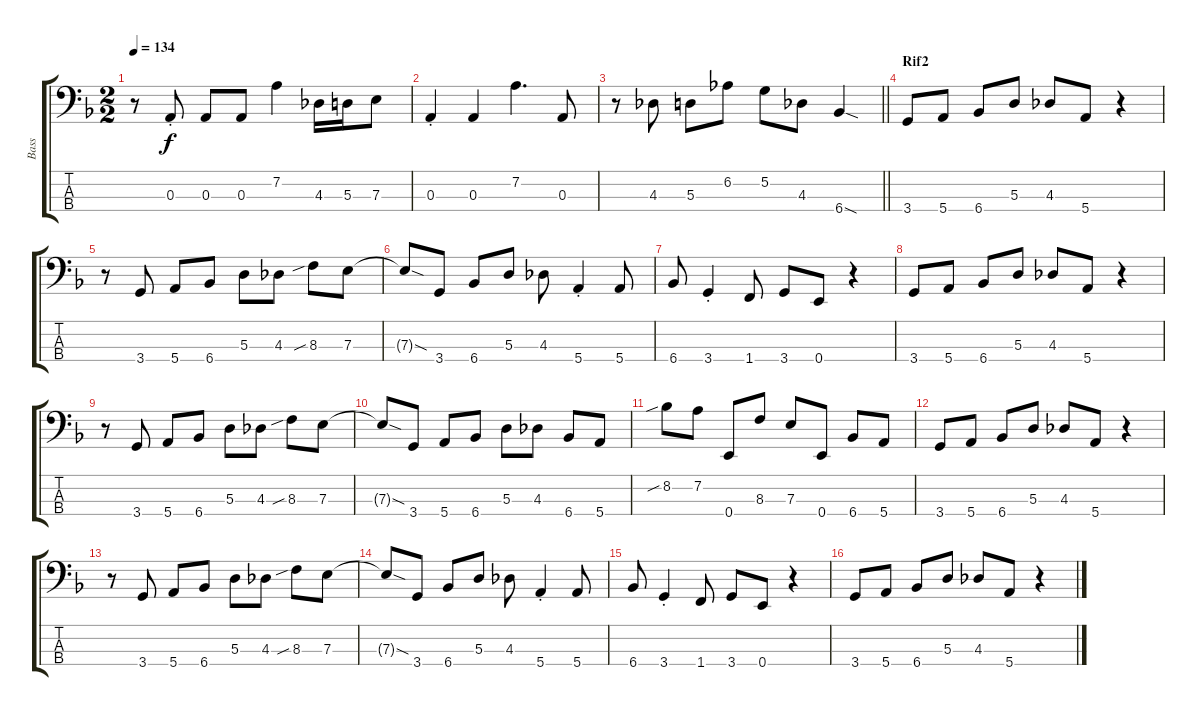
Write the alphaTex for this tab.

\track ("Bass" "Bass") {instrument electricbassfinger}
\staff {score tabs}
\tuning (G2 D2 A1 E1) {hide}
\ts (2 2)
\tempo 134
\clef f4
\ks f
r.8{dy f} 0.3{st}.8 0.3.8 0.3.8 7.2.4 4.3.16 5.3.16 7.3.8 |
0.3{st}.4 0.3.4 7.2.4{d} 0.3.8 |
\barLineRight lightlight
r.8 4.3.8 5.3.8 6.2.8 5.2.8 4.3.8 6.4{sod}.4 |
\section ("" "Rif2")
3.4.8 5.4.8 6.4.8 5.3.8 4.3.8 5.4.8 r.4 |
r.8 3.4.8 5.4.8 6.4.8 5.3.8 4.3.8 8.3{sib}.8 7.3.8 |
7.3{sod t}.8 3.4.8 6.4.8 5.3.8 4.3.8 5.4{st}.4 5.4.8 |
6.4.8 3.4{st}.4 1.4.8 3.4.8 0.4.8 r.4 |
3.4.8 5.4.8 6.4.8 5.3.8 4.3.8 5.4.8 r.4 |
r.8 3.4.8 5.4.8 6.4.8 5.3.8 4.3.8 8.3{sib}.8 7.3.8 |
7.3{sod t}.8 3.4.8 5.4.8 6.4.8 5.3.8 4.3.8 6.4.8 5.4.8 |
8.2{sib}.8 7.2.8 0.4.8 8.3.8 7.3.8 0.4.8 6.4.8 5.4.8 |
3.4.8 5.4.8 6.4.8 5.3.8 4.3.8 5.4.8 r.4 |
r.8 3.4.8 5.4.8 6.4.8 5.3.8 4.3.8 8.3{sib}.8 7.3.8 |
7.3{sod t}.8 3.4.8 6.4.8 5.3.8 4.3.8 5.4{st}.4 5.4.8 |
6.4.8 3.4{st}.4 1.4.8 3.4.8 0.4.8 r.4 |
3.4.8 5.4.8 6.4.8 5.3.8 4.3.8 5.4.8 r.4
